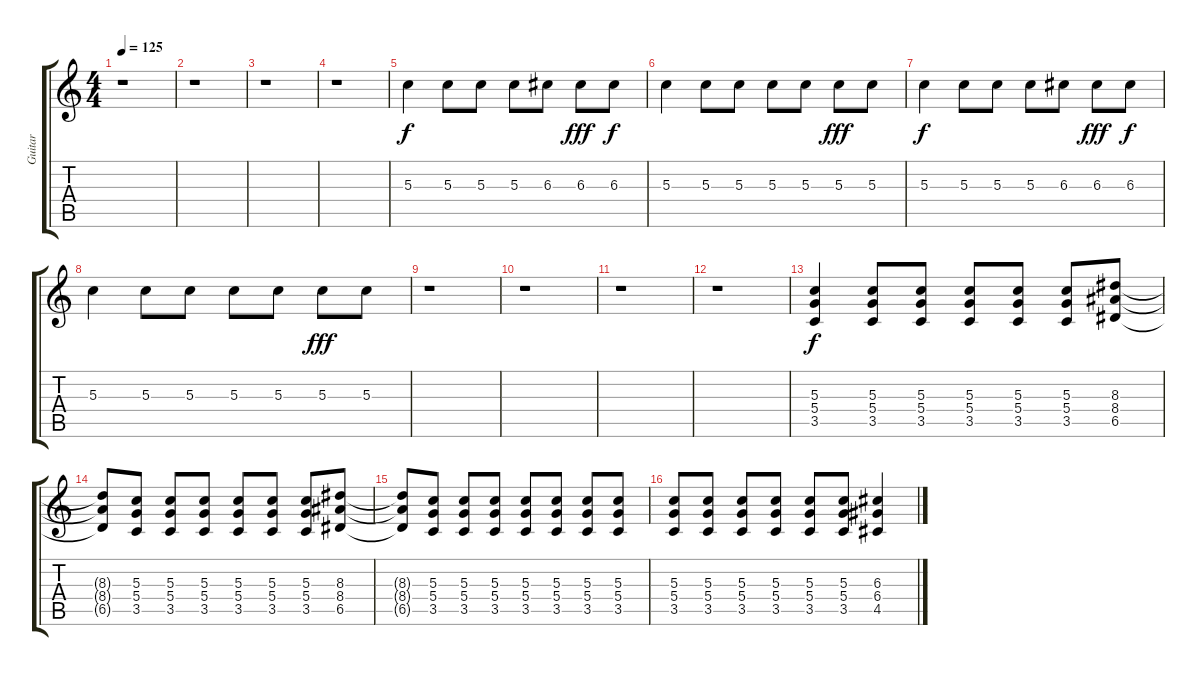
\track ("Guitar" "Guitar") {instrument distortionguitar}
\staff {score tabs}
\tuning (E4 B3 G3 D3 A2 E2) {hide}
\ts (4 4)
\tempo 125
\clef g2
\ks c
r.1{dy fff} |
r.1 |
r.1 |
r.1 |
5.3.4{dy f} 5.3.8 5.3.8 5.3.8 6.3.8 6.3.8{dy fff} 6.3.8{dy f} |
5.3.4 5.3.8 5.3.8 5.3.8 5.3.8 5.3.8{dy fff} 5.3.8 |
5.3.4{dy f} 5.3.8 5.3.8 5.3.8 6.3.8 6.3.8{dy fff} 6.3.8{dy f} |
5.3.4 5.3.8 5.3.8 5.3.8 5.3.8 5.3.8{dy fff} 5.3.8 |
r.1 |
r.1 |
r.1 |
r.1 |
(5.3 5.4 3.5).4{dy f} (5.3 5.4 3.5).8 (5.3 5.4 3.5).8 (5.3 5.4 3.5).8 (5.3 5.4 3.5).8 (5.3 5.4 3.5).8 (8.3 8.4 6.5).8 |
(8.3{t} 8.4{t} 6.5{t}).8 (5.3 5.4 3.5).8 (5.3 5.4 3.5).8 (5.3 5.4 3.5).8 (5.3 5.4 3.5).8 (5.3 5.4 3.5).8 (5.3 5.4 3.5).8 (8.3 8.4 6.5).8 |
(8.3{t} 8.4{t} 6.5{t}).8 (5.3 5.4 3.5).8 (5.3 5.4 3.5).8 (5.3 5.4 3.5).8 (5.3 5.4 3.5).8 (5.3 5.4 3.5).8 (5.3 5.4 3.5).8 (5.3 5.4 3.5).8 |
(5.3 5.4 3.5).8 (5.3 5.4 3.5).8 (5.3 5.4 3.5).8 (5.3 5.4 3.5).8 (5.3 5.4 3.5).8 (5.3 5.4 3.5).8 (6.3 6.4 4.5).4
